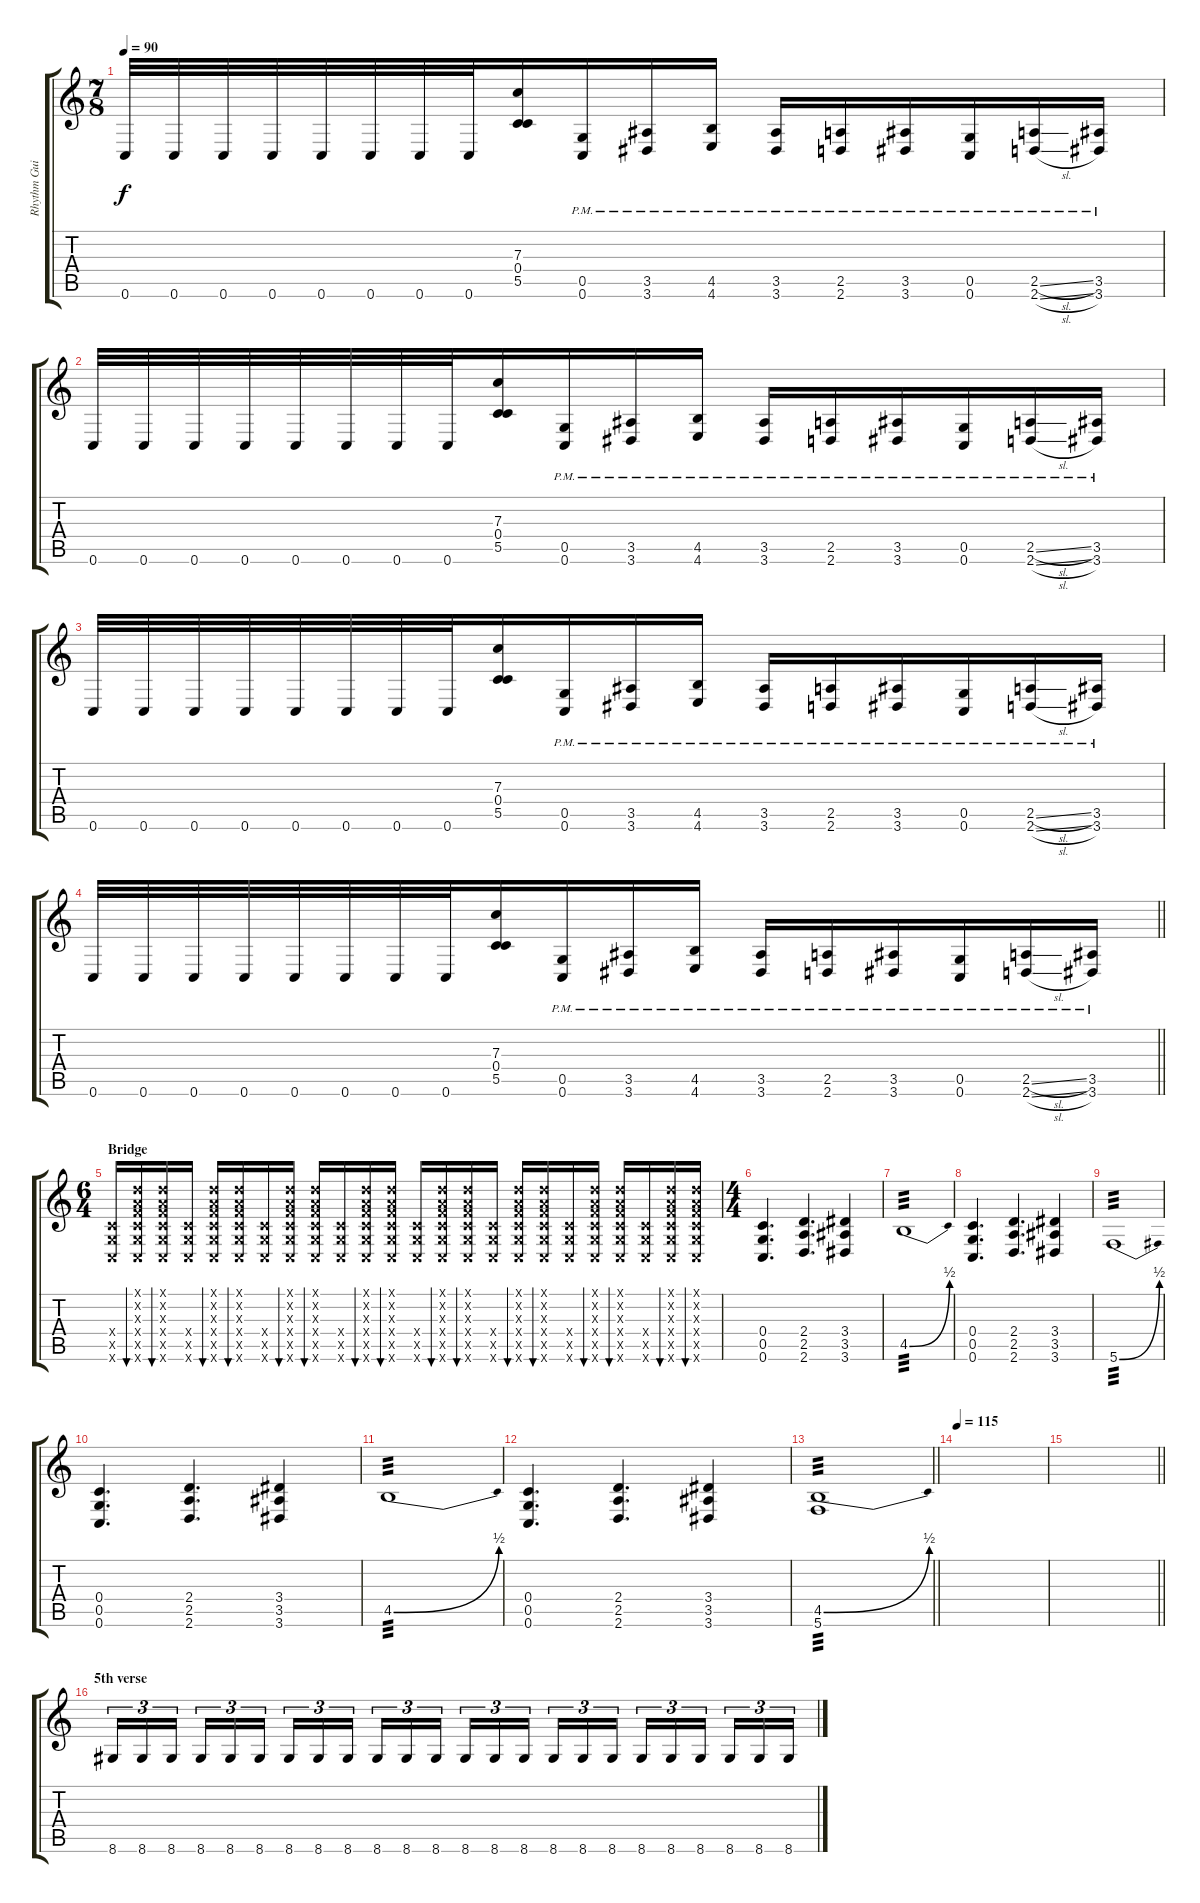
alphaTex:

\track ("Rhythm Guitar - Joe Duplantier" "Rhythm Gui") {instrument distortionguitar}
\staff {score tabs}
\tuning (D4 A3 F3 C3 G2 C2) {hide}
\ts (7 8)
\tempo 90
\clef g2
\ks c
0.6.32{dy f} 0.6.32 0.6.32 0.6.32 0.6.32 0.6.32 0.6.32 0.6.32 (7.3 0.4 5.5).16 (0.5{pm} 0.6{pm}).16 (3.5{pm} 3.6{pm}).16 (4.5{pm} 4.6{pm}).16 (3.5{pm} 3.6{pm}).16 (2.5{pm} 2.6{pm}).16 (3.5{pm} 3.6{pm}).16 (0.5{pm} 0.6{pm}).16 (2.5{sl pm} 2.6{sl pm}).16 (3.5{pm} 3.6{pm}).16 |
0.6.32 0.6.32 0.6.32 0.6.32 0.6.32 0.6.32 0.6.32 0.6.32 (7.3 0.4 5.5).16 (0.5{pm} 0.6{pm}).16 (3.5{pm} 3.6{pm}).16 (4.5{pm} 4.6{pm}).16 (3.5{pm} 3.6{pm}).16 (2.5{pm} 2.6{pm}).16 (3.5{pm} 3.6{pm}).16 (0.5{pm} 0.6{pm}).16 (2.5{sl pm} 2.6{sl pm}).16 (3.5{pm} 3.6{pm}).16 |
0.6.32 0.6.32 0.6.32 0.6.32 0.6.32 0.6.32 0.6.32 0.6.32 (7.3 0.4 5.5).16 (0.5{pm} 0.6{pm}).16 (3.5{pm} 3.6{pm}).16 (4.5{pm} 4.6{pm}).16 (3.5{pm} 3.6{pm}).16 (2.5{pm} 2.6{pm}).16 (3.5{pm} 3.6{pm}).16 (0.5{pm} 0.6{pm}).16 (2.5{sl pm} 2.6{sl pm}).16 (3.5{pm} 3.6{pm}).16 |
\barLineRight lightlight
0.6.32 0.6.32 0.6.32 0.6.32 0.6.32 0.6.32 0.6.32 0.6.32 (7.3 0.4 5.5).16 (0.5{pm} 0.6{pm}).16 (3.5{pm} 3.6{pm}).16 (4.5{pm} 4.6{pm}).16 (3.5{pm} 3.6{pm}).16 (2.5{pm} 2.6{pm}).16 (3.5{pm} 3.6{pm}).16 (0.5{pm} 0.6{pm}).16 (2.5{sl pm} 2.6{sl pm}).16 (3.5{pm} 3.6{pm}).16 |
\ts (6 4)
\section ("" "Bridge")
(0.4{x} 0.5{x} 0.6{x}).16 (0.1{x} 0.2{x} 0.3{x} 0.4{x} 0.5{x} 0.6{x}).16{bu 480 volume 16 instrument guitarharmonics} (0.1{x} 0.2{x} 0.3{x} 0.4{x} 0.5{x} 0.6{x}).16{bu 480 instrument guitarharmonics} (0.4{x} 0.5{x} 0.6{x}).16 (0.1{x} 0.2{x} 0.3{x} 0.4{x} 0.5{x} 0.6{x}).16{bu 480 instrument guitarharmonics} (0.1{x} 0.2{x} 0.3{x} 0.4{x} 0.5{x} 0.6{x}).16{bu 480 instrument guitarharmonics} (0.4{x} 0.5{x} 0.6{x}).16 (0.1{x} 0.2{x} 0.3{x} 0.4{x} 0.5{x} 0.6{x}).16{bu 480 instrument guitarharmonics} (0.1{x} 0.2{x} 0.3{x} 0.4{x} 0.5{x} 0.6{x}).16{bu 480 instrument guitarharmonics} (0.4{x} 0.5{x} 0.6{x}).16 (0.1{x} 0.2{x} 0.3{x} 0.4{x} 0.5{x} 0.6{x}).16{bu 480 instrument guitarharmonics} (0.1{x} 0.2{x} 0.3{x} 0.4{x} 0.5{x} 0.6{x}).16{bu 480 instrument guitarharmonics} (0.4{x} 0.5{x} 0.6{x}).16 (0.1{x} 0.2{x} 0.3{x} 0.4{x} 0.5{x} 0.6{x}).16{bu 480 instrument guitarharmonics} (0.1{x} 0.2{x} 0.3{x} 0.4{x} 0.5{x} 0.6{x}).16{bu 480 instrument guitarharmonics} (0.4{x} 0.5{x} 0.6{x}).16 (0.1{x} 0.2{x} 0.3{x} 0.4{x} 0.5{x} 0.6{x}).16{bu 480 instrument guitarharmonics} (0.1{x} 0.2{x} 0.3{x} 0.4{x} 0.5{x} 0.6{x}).16{bu 480 instrument guitarharmonics} (0.4{x} 0.5{x} 0.6{x}).16 (0.1{x} 0.2{x} 0.3{x} 0.4{x} 0.5{x} 0.6{x}).16{bu 480 instrument guitarharmonics} (0.1{x} 0.2{x} 0.3{x} 0.4{x} 0.5{x} 0.6{x}).16{bu 480 instrument guitarharmonics} (0.4{x} 0.5{x} 0.6{x}).16 (0.1{x} 0.2{x} 0.3{x} 0.4{x} 0.5{x} 0.6{x}).16{bu 480 instrument guitarharmonics} (0.1{x} 0.2{x} 0.3{x} 0.4{x} 0.5{x} 0.6{x}).16{bu 480 instrument guitarharmonics} |
\ts (4 4)
(0.4 0.5 0.6).4{d volume 13 instrument distortionguitar} (2.4 2.5 2.6).4{d} (3.4 3.5 3.6).4 |
4.5{be (bend 0 0 60 2)}.1{tp 3} |
(0.4 0.5 0.6).4{d} (2.4 2.5 2.6).4{d} (3.4 3.5 3.6).4 |
5.6{be (bend 0 0 60 2)}.1{tp 3} |
(0.4 0.5 0.6).4{d} (2.4 2.5 2.6).4{d} (3.4 3.5 3.6).4 |
4.5{be (bend 0 0 60 2)}.1{tp 3} |
(0.4 0.5 0.6).4{d} (2.4 2.5 2.6).4{d} (3.4 3.5 3.6).4 |
\barLineRight lightlight
(4.5{be (bend 0 0 60 2)} 5.6).1{tp 3} |
\section ("" "")
\tempo 115
|
\barLineRight lightlight
|
\section ("" "5th verse")
8.6.16{tu (3 2)} 8.6.16{tu (3 2)} 8.6.16{tu (3 2) beam splitsecondary} 8.6.16{tu (3 2)} 8.6.16{tu (3 2)} 8.6.16{tu (3 2)} 8.6.16{tu (3 2)} 8.6.16{tu (3 2)} 8.6.16{tu (3 2) beam splitsecondary} 8.6.16{tu (3 2)} 8.6.16{tu (3 2)} 8.6.16{tu (3 2)} 8.6.16{tu (3 2)} 8.6.16{tu (3 2)} 8.6.16{tu (3 2) beam splitsecondary} 8.6.16{tu (3 2)} 8.6.16{tu (3 2)} 8.6.16{tu (3 2)} 8.6.16{tu (3 2)} 8.6.16{tu (3 2)} 8.6.16{tu (3 2) beam splitsecondary} 8.6.16{tu (3 2)} 8.6.16{tu (3 2)} 8.6.16{tu (3 2)}
